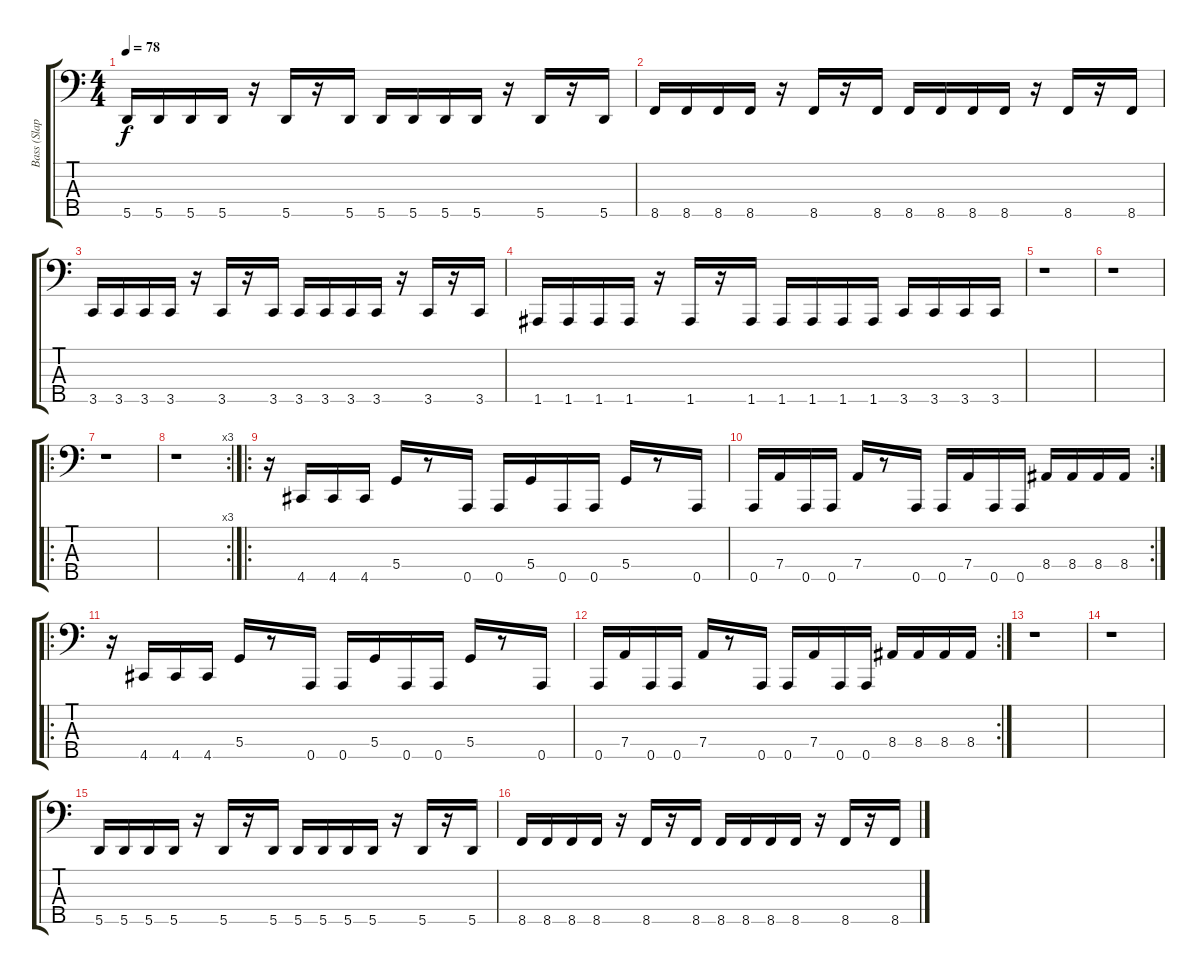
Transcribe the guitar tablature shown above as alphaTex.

\track ("Bass (Slap/finger/pop) aka Fieldy bass" "Bass (Slap") {instrument slapbass2}
\staff {score tabs}
\tuning (F2 C2 G1 D1 A0) {hide}
\ts (4 4)
\tempo 78
\clef f4
\ks c
5.5.16{dy f} 5.5.16 5.5.16 5.5.16 r.16 5.5.16 r.16 5.5.16 5.5.16 5.5.16 5.5.16 5.5.16 r.16 5.5.16 r.16 5.5.16 |
8.5.16 8.5.16 8.5.16 8.5.16 r.16 8.5.16 r.16 8.5.16 8.5.16 8.5.16 8.5.16 8.5.16 r.16 8.5.16 r.16 8.5.16 |
3.5.16 3.5.16 3.5.16 3.5.16 r.16 3.5.16 r.16 3.5.16 3.5.16 3.5.16 3.5.16 3.5.16 r.16 3.5.16 r.16 3.5.16 |
1.5.16 1.5.16 1.5.16 1.5.16 r.16 1.5.16 r.16 1.5.16 1.5.16 1.5.16 1.5.16 1.5.16 3.5.16 3.5.16 3.5.16 3.5.16 |
r.1 |
r.1 |
\ro
r.1 |
\rc 3
r.1 |
\ro
r.16 4.5.16 4.5.16 4.5.16 5.4.16 r.8 0.5.16 0.5.16 5.4.16 0.5.16 0.5.16 5.4.16 r.8 0.5.16 |
\rc 2
0.5.16 7.4.16 0.5.16 0.5.16 7.4.16 r.8 0.5.16 0.5.16 7.4.16 0.5.16 0.5.16 8.4.16 8.4.16 8.4.16 8.4.16 |
\ro
r.16 4.5.16 4.5.16 4.5.16 5.4.16 r.8 0.5.16 0.5.16 5.4.16 0.5.16 0.5.16 5.4.16 r.8 0.5.16 |
\rc 2
0.5.16 7.4.16 0.5.16 0.5.16 7.4.16 r.8 0.5.16 0.5.16 7.4.16 0.5.16 0.5.16 8.4.16 8.4.16 8.4.16 8.4.16 |
r.1 |
r.1 |
5.5.16 5.5.16 5.5.16 5.5.16 r.16 5.5.16 r.16 5.5.16 5.5.16 5.5.16 5.5.16 5.5.16 r.16 5.5.16 r.16 5.5.16 |
8.5.16 8.5.16 8.5.16 8.5.16 r.16 8.5.16 r.16 8.5.16 8.5.16 8.5.16 8.5.16 8.5.16 r.16 8.5.16 r.16 8.5.16
